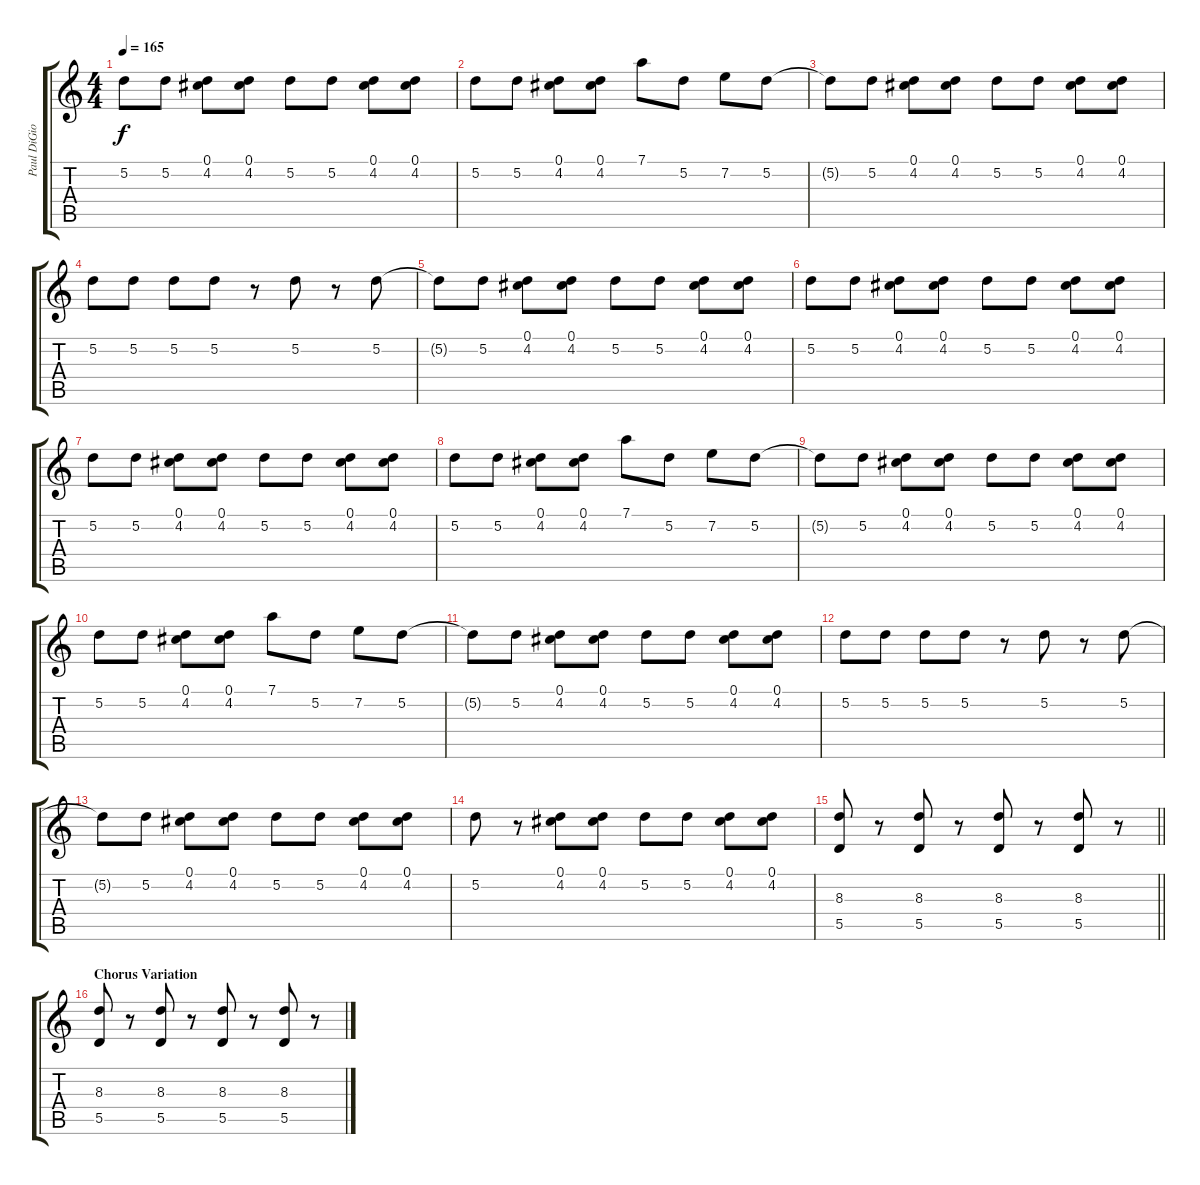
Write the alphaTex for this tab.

\track ("Paul DiGiovanni (Lead Guitar)" "Paul DiGio") {instrument overdrivenguitar}
\staff {score tabs}
\tuning (D4 A3 Gb3 D3 A2 D2) {hide}
\ts (4 4)
\tempo 165
\clef g2
\ks c
5.2{t}.8{dy f} 5.2.8 (0.1 4.2).8 (0.1 4.2).8 5.2.8 5.2.8 (0.1 4.2).8 (0.1 4.2).8 |
5.2.8 5.2.8 (0.1 4.2).8 (0.1 4.2).8 7.1.8 5.2.8 7.2.8 5.2.8 |
5.2{t}.8 5.2.8 (0.1 4.2).8 (0.1 4.2).8 5.2.8 5.2.8 (0.1 4.2).8 (0.1 4.2).8 |
5.2.8 5.2.8 5.2.8 5.2.8 r.8 5.2.8 r.8 5.2.8 |
5.2{t}.8 5.2.8 (0.1 4.2).8 (0.1 4.2).8 5.2.8 5.2.8 (0.1 4.2).8 (0.1 4.2).8 |
5.2.8 5.2.8 (0.1 4.2).8 (0.1 4.2).8 5.2.8 5.2.8 (0.1 4.2).8 (0.1 4.2).8 |
5.2.8 5.2.8 (0.1 4.2).8 (0.1 4.2).8 5.2.8 5.2.8 (0.1 4.2).8 (0.1 4.2).8 |
5.2.8 5.2.8 (0.1 4.2).8 (0.1 4.2).8 7.1.8 5.2.8 7.2.8 5.2.8 |
5.2{t}.8 5.2.8 (0.1 4.2).8 (0.1 4.2).8 5.2.8 5.2.8 (0.1 4.2).8 (0.1 4.2).8 |
5.2.8 5.2.8 (0.1 4.2).8 (0.1 4.2).8 7.1.8 5.2.8 7.2.8 5.2.8 |
5.2{t}.8 5.2.8 (0.1 4.2).8 (0.1 4.2).8 5.2.8 5.2.8 (0.1 4.2).8 (0.1 4.2).8 |
5.2.8 5.2.8 5.2.8 5.2.8 r.8 5.2.8 r.8 5.2.8 |
5.2{t}.8 5.2.8 (0.1 4.2).8 (0.1 4.2).8 5.2.8 5.2.8 (0.1 4.2).8 (0.1 4.2).8 |
5.2.8 r.8 (0.1 4.2).8 (0.1 4.2).8 5.2.8 5.2.8 (0.1 4.2).8 (0.1 4.2).8 |
\barLineRight lightlight
(8.3 5.5).8 r.8 (8.3 5.5).8 r.8 (8.3 5.5).8 r.8 (8.3 5.5).8 r.8 |
\section ("" "Chorus Variation")
(8.3 5.5).8 r.8 (8.3 5.5).8 r.8 (8.3 5.5).8 r.8 (8.3 5.5).8 r.8
